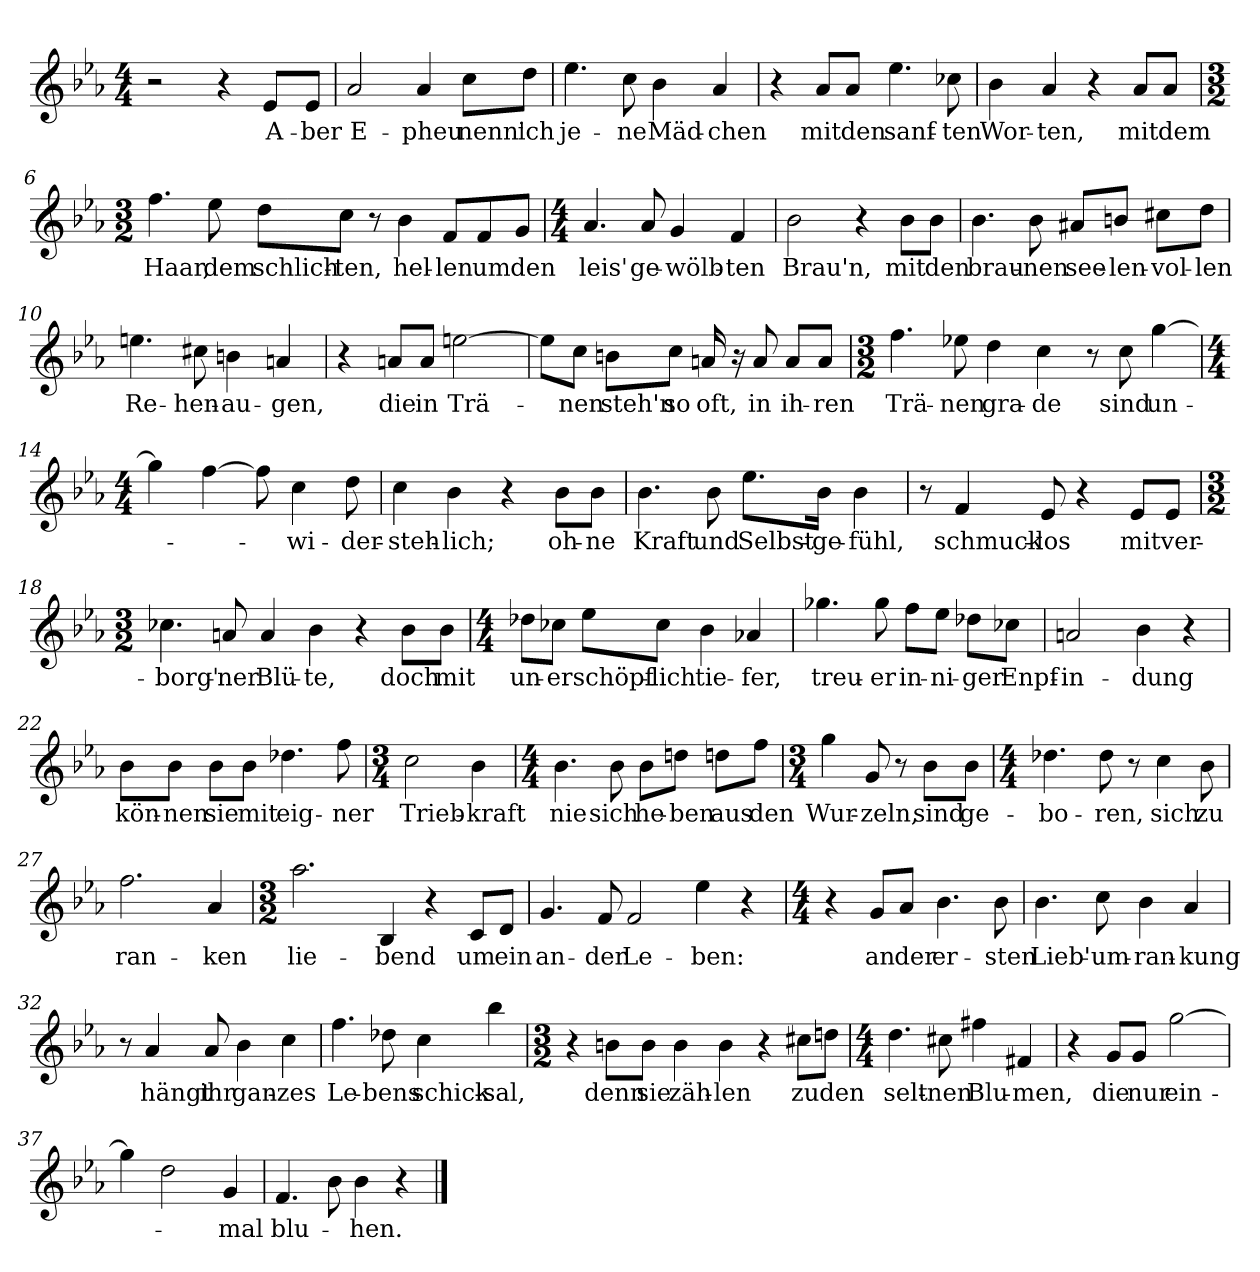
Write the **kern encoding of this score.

**kern	**text
*part1	*part1
*staff1	*staff1
*clefG2	*
*k[b-e-a-]	*
*M4/4	*
=1	=1
2r	.
4r	.
!	!LO:LY:b
8e-/L	A-
!	!LO:LY:b
8e-/J	-ber
=2	=2
!	!LO:LY:b
2a-/	E-
!	!LO:LY:b
4a-/	-pheu
!	!LO:LY:b
8cc\L	nenn'
!	!LO:LY:b
8dd\J	ich
=3	=3
!	!LO:LY:b
4.ee-\	je-
!	!LO:LY:b
8cc\	-ne
!	!LO:LY:b
4b-\	Mäd-
!	!LO:LY:b
4a-/	-chen
=4	=4
4r	.
!	!LO:LY:b
8a-/L	mit
!	!LO:LY:b
8a-/J	den
!	!LO:LY:b
4.ee-\	sanf-
!	!LO:LY:b
8cc-X\	-ten
=5	=5
!	!LO:LY:b
4b-\	Wor-
!	!LO:LY:b
4a-/	-ten,
4r	.
!	!LO:LY:b
8a-/L	mit
!	!LO:LY:b
8a-/J	dem
!!LO:LB:g=z
=6	=6
*M3/2	*
!	!LO:LY:b
4.ff\	Haar,
!	!LO:LY:b
8ee-\	dem
!	!LO:LY:b
8dd\L	schlich-
!	!LO:LY:b
8cc\J	-ten,
8r	.
!	!LO:LY:b
4b-\	hel-
!	!LO:LY:b
8f/L	-len
!	!LO:LY:b
8f/	um
!	!LO:LY:b
8g/J	den
=7	=7
*M4/4	*
!	!LO:LY:b
4.a-/	leis'
!	!LO:LY:b
8a-/	ge-
!	!LO:LY:b
4g/	-wölb-
!	!LO:LY:b
4f/	-ten
=8	=8
!	!LO:LY:b
2b-\	Brau'n,
4r	.
!	!LO:LY:b
8b-\L	mit
!	!LO:LY:b
8b-\J	den
=9	=9
!	!LO:LY:b
4.b-\	brau-
!	!LO:LY:b
8b-\	-nen
!	!LO:LY:b
8a#X/L	see-
!	!LO:LY:b
8bn/J	-len-
!	!LO:LY:b
8cc#X\L	-vol-
!	!LO:LY:b
8dd\J	-len
!!LO:LB:g=z
=10	=10
!	!LO:LY:b
4.een\	Re-
!	!LO:LY:b
8cc#X\	-hen-
!	!LO:LY:b
4bn\	-au-
!	!LO:LY:b
4an/	-gen,
=11	=11
4r	.
!	!LO:LY:b
8an/L	die
!	!LO:LY:b
8a/J	in
!	!LO:LY:b
[2een\	Trä-
=12	=12
8ee\L]	.
!	!LO:LY:b
8cc\J	-nen
!	!LO:LY:b
8bn\L	steh'n
!	!LO:LY:b
8cc\J	so
!	!LO:LY:b
16an/	oft,
16r	.
!	!LO:LY:b
8a/	in
!	!LO:LY:b
8a/L	ih-
!	!LO:LY:b
8a/J	-ren
=13	=13
*M3/2	*
!	!LO:LY:b
4.ff\	Trä-
!	!LO:LY:b
8ee-X\	-nen
!	!LO:LY:b
4dd\	gra-
!	!LO:LY:b
4cc\	-de
8r	.
!	!LO:LY:b
8cc\	sind
!	!LO:LY:b
[4gg\	un-
=14	=14
*M4/4	*
4gg\]	.
[4ff\	.
8ff\]	.
!	!LO:LY:b
4cc\	-wi-
!	!LO:LY:b
8dd\	-der-
!!LO:LB:g=z
=15	=15
!	!LO:LY:b
4cc\	-steh-
!	!LO:LY:b
4b-\	-lich;
4r	.
!	!LO:LY:b
8b-\L	oh-
!	!LO:LY:b
8b-\J	-ne
=16	=16
!	!LO:LY:b
4.b-\	Kraft
!	!LO:LY:b
8b-\	und
!	!LO:LY:b
8.ee-\L	Selbst-
!	!LO:LY:b
16b-\Jk	-ge-
!	!LO:LY:b
4b-\	-fühl,
=17	=17
8r	.
!	!LO:LY:b
4f/	schmuck-
!	!LO:LY:b
8e-/	-los
4r	.
!	!LO:LY:b
8e-/L	mit
!	!LO:LY:b
8e-/J	ver-
=18	=18
*M3/2	*
!	!LO:LY:b
4.cc-X\	-borg'-
!	!LO:LY:b
8an/	-ner
!	!LO:LY:b
4a/	Blü-
!	!LO:LY:b
4b-\	-te,
4r	.
!	!LO:LY:b
8b-\L	doch
!	!LO:LY:b
8b-\J	mit
!!LO:LB:g=z
=19	=19
*M4/4	*
!	!LO:LY:b
8dd-X\L	un-
!	!LO:LY:b
8cc-X\J	-er
!	!LO:LY:b
8ee-\L	schöpf-
!	!LO:LY:b
8cc-\J	-lich
!	!LO:LY:b
4b-\	tie-
!	!LO:LY:b
4a-X/	-fer,
=20	=20
!	!LO:LY:b
4.gg-X\	treu-
!	!LO:LY:b
8gg-\	-er
!	!LO:LY:b
8ff\L	in-
!	!LO:LY:b
8ee-\J	-ni-
!	!LO:LY:b
8dd-X\L	-ger
!	!LO:LY:b
8cc-X\J	Enpf-
=21	=21
!	!LO:LY:b
2an/	-in-
!	!LO:LY:b
4b-\	-dung
4r	.
=22	=22
!	!LO:LY:b
8b-\L	kön-
!	!LO:LY:b
8b-\J	-nen
!	!LO:LY:b
8b-\L	sie
!	!LO:LY:b
8b-\J	mit
!	!LO:LY:b
4.dd-X\	eig-
!	!LO:LY:b
8ff\	-ner
=23	=23
*M3/4	*
!	!LO:LY:b
2cc\	Trieb-
!	!LO:LY:b
4b-\	-kraft
!!LO:LB:g=z
=24	=24
*M4/4	*
!	!LO:LY:b
4.b-\	nie
!	!LO:LY:b
8b-\	sich
!	!LO:LY:b
8b-\L	he-
!	!LO:LY:b
8ddn\J	-ben
!	!LO:LY:b
8ddn\L	aus
!	!LO:LY:b
8ff\J	den
=25	=25
*M3/4	*
!	!LO:LY:b
4gg\	Wur-
!	!LO:LY:b
8g/	-zeln,
8r	.
!	!LO:LY:b
8b-\L	sind
!	!LO:LY:b
8b-\J	ge-
=26	=26
*M4/4	*
!	!LO:LY:b
4.dd-X\	-bo-
!	!LO:LY:b
8dd-\	-ren,
8r	.
!	!LO:LY:b
4cc\	sich
!	!LO:LY:b
8b-\	zu
=27	=27
!	!LO:LY:b
2.ff\	ran-
!	!LO:LY:b
4a-/	-ken
=28	=28
*M3/2	*
!	!LO:LY:b
2.aa-\	lie-
!	!LO:LY:b
4B-/	-bend
4r	.
!	!LO:LY:b
8c/L	um
!	!LO:LY:b
8d/J	ein
=29	=29
!	!LO:LY:b
4.g/	an-
!	!LO:LY:b
8f/	-der
!	!LO:LY:b
2f/	Le-
!	!LO:LY:b
4ee-\	-ben:
4r	.
!!LO:LB:g=z
=30	=30
*M4/4	*
4r	.
!	!LO:LY:b
8g/L	an
!	!LO:LY:b
8a-/J	der
!	!LO:LY:b
4.b-\	er-
!	!LO:LY:b
8b-\	-sten
=31	=31
!	!LO:LY:b
4.b-\	Lieb'-
!	!LO:LY:b
8cc\	-um-
!	!LO:LY:b
4b-\	-ran-
!	!LO:LY:b
4a-/	-kung
=32	=32
8r	.
!	!LO:LY:b
4a-/	hängt
!	!LO:LY:b
8a-/	ihr
!	!LO:LY:b
4b-\	gan-
!	!LO:LY:b
4cc\	-zes
=33	=33
!	!LO:LY:b
4.ff\	Le-
!	!LO:LY:b
8dd-X\	-bens
!	!LO:LY:b
4cc\	schick-
!	!LO:LY:b
4bb-\	-sal,
=34	=34
*M3/2	*
4r	.
!	!LO:LY:b
8bn\L	denn
!	!LO:LY:b
8b\J	sie
!	!LO:LY:b
4b\	zäh-
!	!LO:LY:b
4b\	-len
4r	.
!	!LO:LY:b
8cc#X\L	zu
!	!LO:LY:b
8ddn\J	den
!!LO:LB:g=z
=35	=35
*M4/4	*
!	!LO:LY:b
4.dd\	selt-
!	!LO:LY:b
8cc#X\	-nen
!	!LO:LY:b
4ff#X\	Blu-
!	!LO:LY:b
4f#X/	-men,
=36	=36
4r	.
!	!LO:LY:b
8g/L	die
!	!LO:LY:b
8g/J	nur
!	!LO:LY:b
[2gg\	ein-
=37	=37
4gg\]	.
2dd\	.
!	!LO:LY:b
4g/	-mal
=38	=38
!	!LO:LY:b
4.f/	blu-
8b-\	.
!	!LO:LY:b
4b-\	-hen.
4r	.
==	==
*-	*-
